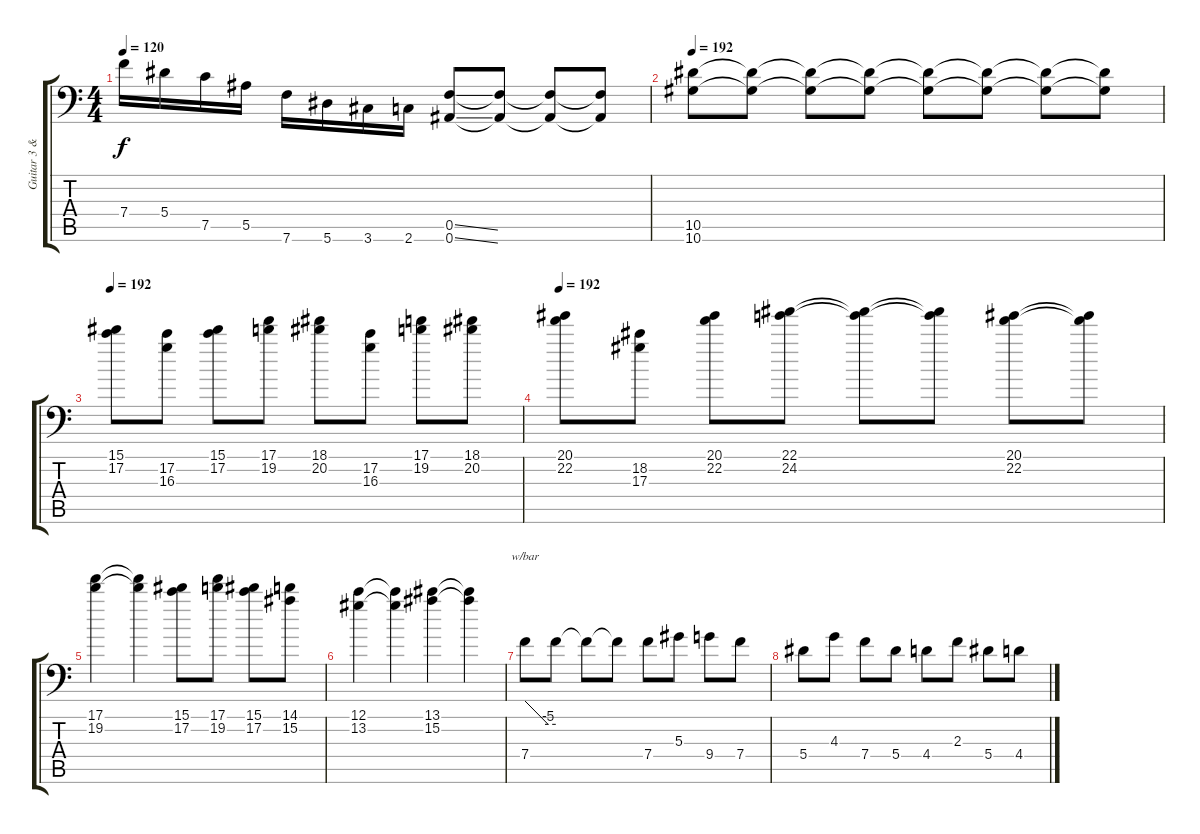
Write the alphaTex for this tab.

\track ("Guitar 3 & 4/FX" "Guitar 3 &") {instrument distortionguitar}
\staff {score tabs}
\tuning (C4 G3 Eb3 Bb2 F2 Bb1) {hide}
\ts (4 4)
\tempo 120
\clef f4
\ks c
7.4.16{dy f} 5.4.16 7.5.16 5.5.16 7.6.16 5.6.16 3.6.16 2.6.16 (0.5{ss} 0.6{ss}).8 (0.5{t} 0.6{t}).8 (0.5{t} 0.6{t}).8 (0.5{t} 0.6{t}).8 |
\tempo 192
(10.5 10.6).8{instrument distortionguitar} (10.5{t} 10.6{t}).8 (10.5{t} 10.6{t}).8 (10.5{t} 10.6{t}).8 (10.5{t} 10.6{t}).8 (10.5{t} 10.6{t}).8 (10.5{t} 10.6{t}).8 (10.5{t} 10.6{t}).8 |
\section ("" "")
\tempo 192
(15.1 17.2).8 (17.2 16.3).8 (15.1 17.2).8 (17.1 19.2).8 (18.1 20.2).8 (17.2 16.3).8 (17.1 19.2).8 (18.1 20.2).8 |
\tempo 192
(20.1 22.2).8 (18.2 17.3).8 (20.1 22.2).8 (22.1 24.2).8 (22.1{t} 24.2{t}).8 (22.1{t} 24.2{t}).8 (20.1 22.2).8 (20.1{t} 22.2{t}).8 |
(17.1 19.2).4 (17.1{t} 19.2{t}).4 (15.1 17.2).8 (17.1 19.2).8 (15.1 17.2).8 (14.1 15.2).8 |
(12.1 13.2).4 (12.1{t} 13.2{t}).4 (13.1 15.2).4 (13.1{t} 15.2{t}).4 |
7.4.8{tbe (custom default 0 0 45 -20 60 -20)} 7.4{t}.8 7.4{t}.8 7.4{t}.8 7.4.8 5.3.8 9.4.8 7.4.8 |
5.4.8 4.3.8 7.4.8 5.4.8 4.4.8 2.3.8 5.4.8 4.4.8
